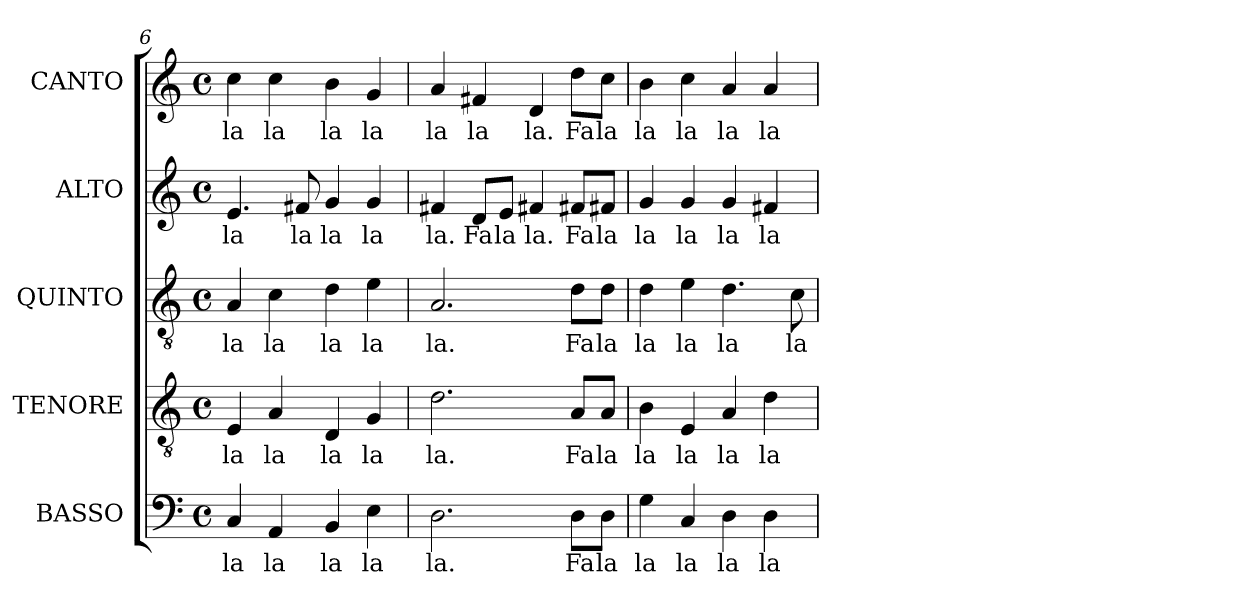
**kern	**text	**kern	**text	**kern	**text	**kern	**text	**kern	**text
*part5	*part5	*part4	*part4	*part3	*part3	*part2	*part2	*part1	*part1
*staff5	*staff5	*staff4	*staff4	*staff3	*staff3	*staff2	*staff2	*staff1	*staff1
*I"BASSO	*	*I"TENORE	*	*I"QUINTO	*	*I"ALTO	*	*I"CANTO	*
*I'B.	*	*I'T.	*	*I'Q.	*	*I'A.	*	*	*
*clefF4	*	*clefGv2	*	*clefGv2	*	*clefG2	*	*clefG2	*
*	*	*ITrd7c12	*	*ITrd7c12	*	*	*	*	*
*k[]	*	*k[]	*	*k[]	*	*k[]	*	*k[]	*
*C:	*	*C:	*	*C:	*	*C:	*	*C:	*
*M4/4	*	*M4/4	*	*M4/4	*	*M4/4	*	*M4/4	*
*met(c)	*	*met(c)	*	*met(c)	*	*met(c)	*	*met(c)	*
=6	=6	=6	=6	=6	=6	=6	=6	=6	=6
!	!LO:LY:b:color=#000000	!	!	!	!	!	!	!	!
!	!	!	!LO:LY:b:color=#000000	!	!	!	!	!	!
!	!	!	!	!	!LO:LY:b:color=#000000	!	!	!	!
!	!	!	!	!	!	!	!LO:LY:b:color=#000000	!	!
!	!	!	!	!	!	!	!	!	!LO:LY:b:color=#000000
4Ci/	la	4EEi/	la	4AAi/	la	4.ei/	la	4cci\	la
!	!LO:LY:b:color=#000000	!	!	!	!	!	!	!	!
!	!	!	!LO:LY:b:color=#000000	!	!	!	!	!	!
!	!	!	!	!	!LO:LY:b:color=#000000	!	!	!	!
!	!	!	!	!	!	!	!	!	!LO:LY:b:color=#000000
4AAi/	la	4AAi/	la	4Ci\	la	.	.	4cci\	la
!	!	!	!	!	!	!	!LO:LY:b:color=#000000	!	!
.	.	.	.	.	.	8f#Xi/	la	.	.
!	!LO:LY:b:color=#000000	!	!	!	!	!	!	!	!
!	!	!	!LO:LY:b:color=#000000	!	!	!	!	!	!
!	!	!	!	!	!LO:LY:b:color=#000000	!	!	!	!
!	!	!	!	!	!	!	!LO:LY:b:color=#000000	!	!
!	!	!	!	!	!	!	!	!	!LO:LY:b:color=#000000
4BBi/	la	4DDi/	la	4Di\	la	4gi/	la	4bi\	la
!	!LO:LY:b:color=#000000	!	!	!	!	!	!	!	!
!	!	!	!LO:LY:b:color=#000000	!	!	!	!	!	!
!	!	!	!	!	!LO:LY:b:color=#000000	!	!	!	!
!	!	!	!	!	!	!	!LO:LY:b:color=#000000	!	!
!	!	!	!	!	!	!	!	!	!LO:LY:b:color=#000000
4Ei\	la	4GGi/	la	4Ei\	la	4gi/	la	4gi/	la
=7	=7	=7	=7	=7	=7	=7	=7	=7	=7
!	!LO:LY:b:color=#000000	!	!	!	!	!	!	!	!
!	!	!	!LO:LY:b:color=#000000	!	!	!	!	!	!
!	!	!	!	!	!LO:LY:b:color=#000000	!	!	!	!
!	!	!	!	!	!	!	!LO:LY:b:color=#000000	!	!
!	!	!	!	!	!	!	!	!	!LO:LY:b:color=#000000
2.Di\	la.	2.Di\	la.	2.AAi/	la.	4f#Xi/	la.	4ai/	la
!	!	!	!	!	!	!	!LO:LY:b:color=#000000	!	!
!	!	!	!	!	!	!	!	!	!LO:LY:b:color=#000000
.	.	.	.	.	.	8di/L	Fa	4f#Xi/	la
!	!	!	!	!	!	!	!LO:LY:b:color=#000000	!	!
.	.	.	.	.	.	8ei/J	la	.	.
!	!	!	!	!	!	!	!LO:LY:b:color=#000000	!	!
!	!	!	!	!	!	!	!	!	!LO:LY:b:color=#000000
.	.	.	.	.	.	4f#Xi/	la.	4di/	la.
!	!LO:LY:b:color=#000000	!	!	!	!	!	!	!	!
!	!	!	!LO:LY:b:color=#000000	!	!	!	!	!	!
!	!	!	!	!	!LO:LY:b:color=#000000	!	!	!	!
!	!	!	!	!	!	!	!LO:LY:b:color=#000000	!	!
!	!	!	!	!	!	!	!	!	!LO:LY:b:color=#000000
8Di\L	Fa	8AAi/L	Fa	8Di\L	Fa	8f#Xi/L	Fa	8ddi\L	Fa
!	!LO:LY:b:color=#000000	!	!	!	!	!	!	!	!
!	!	!	!LO:LY:b:color=#000000	!	!	!	!	!	!
!	!	!	!	!	!LO:LY:b:color=#000000	!	!	!	!
!	!	!	!	!	!	!	!LO:LY:b:color=#000000	!	!
!	!	!	!	!	!	!	!	!	!LO:LY:b:color=#000000
8Di\J	la	8AAi/J	la	8Di\J	la	8f#Xi/J	la	8cci\J	la
=8	=8	=8	=8	=8	=8	=8	=8	=8	=8
!	!LO:LY:b:color=#000000	!	!	!	!	!	!	!	!
!	!	!	!LO:LY:b:color=#000000	!	!	!	!	!	!
!	!	!	!	!	!LO:LY:b:color=#000000	!	!	!	!
!	!	!	!	!	!	!	!LO:LY:b:color=#000000	!	!
!	!	!	!	!	!	!	!	!	!LO:LY:b:color=#000000
4Gi\	la	4BBi\	la	4Di\	la	4gi/	la	4bi\	la
!	!LO:LY:b:color=#000000	!	!	!	!	!	!	!	!
!	!	!	!LO:LY:b:color=#000000	!	!	!	!	!	!
!	!	!	!	!	!LO:LY:b:color=#000000	!	!	!	!
!	!	!	!	!	!	!	!LO:LY:b:color=#000000	!	!
!	!	!	!	!	!	!	!	!	!LO:LY:b:color=#000000
4Ci/	la	4EEi/	la	4Ei\	la	4gi/	la	4cci\	la
!	!LO:LY:b:color=#000000	!	!	!	!	!	!	!	!
!	!	!	!LO:LY:b:color=#000000	!	!	!	!	!	!
!	!	!	!	!	!LO:LY:b:color=#000000	!	!	!	!
!	!	!	!	!	!	!	!LO:LY:b:color=#000000	!	!
!	!	!	!	!	!	!	!	!	!LO:LY:b:color=#000000
4Di\	la	4AAi/	la	4.Di\	la	4gi/	la	4ai/	la
!	!LO:LY:b:color=#000000	!	!	!	!	!	!	!	!
!	!	!	!LO:LY:b:color=#000000	!	!	!	!	!	!
!	!	!	!	!	!	!	!LO:LY:b:color=#000000	!	!
!	!	!	!	!	!	!	!	!	!LO:LY:b:color=#000000
4Di\	la	4Di\	la	.	.	4f#Xi/	la	4ai/	la
!	!	!	!	!	!LO:LY:b:color=#000000	!	!	!	!
.	.	.	.	8Ci\	la	.	.	.	.
=	=	=	=	=	=	=	=	=	=
*-	*-	*-	*-	*-	*-	*-	*-	*-	*-
